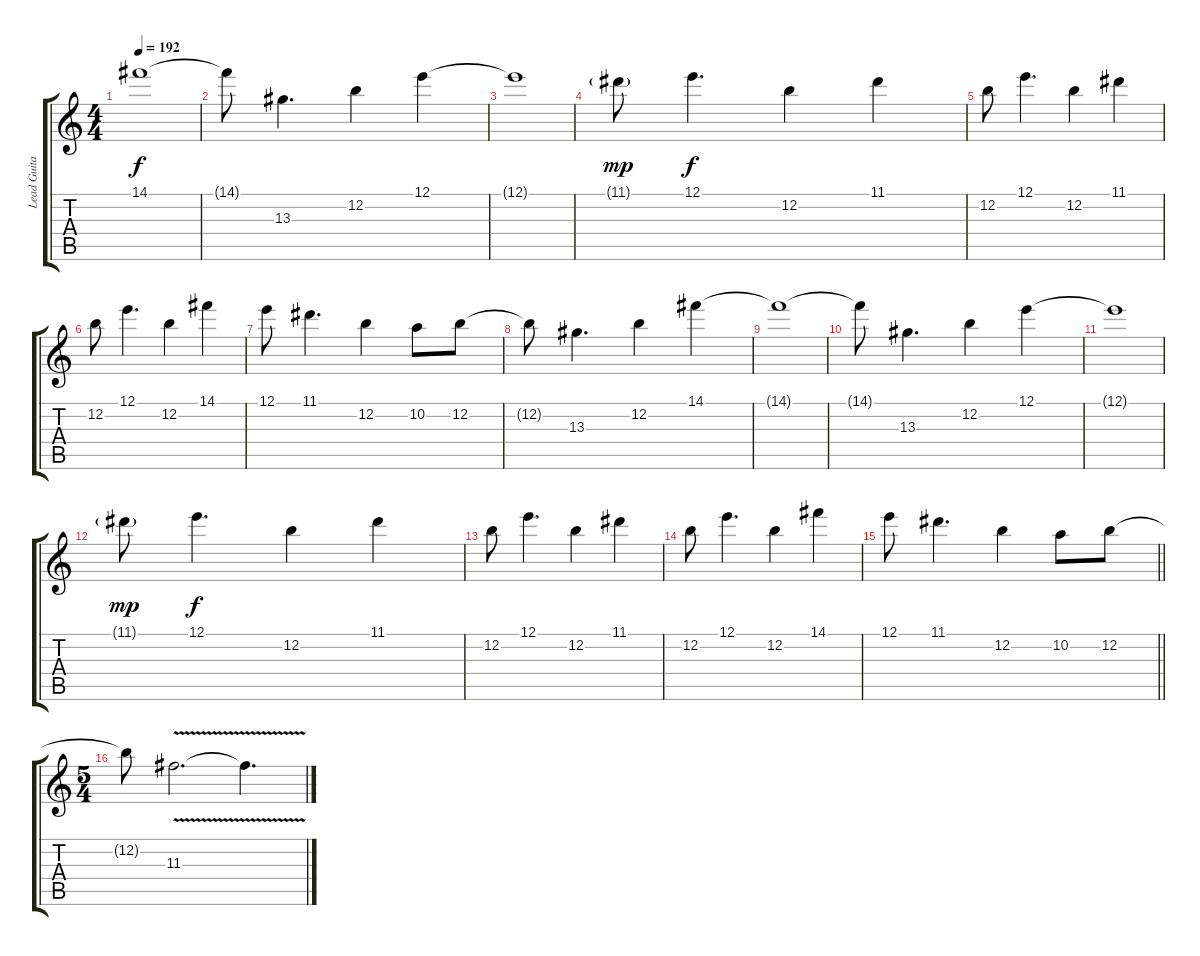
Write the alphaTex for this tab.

\track ("Lead Guitar" "Lead Guita") {instrument overdrivenguitar}
\staff {score tabs}
\tuning (E4 B3 G3 D3 A2 E2) {hide}
\ts (4 4)
\tempo 192
\clef g2
\ks c
14.1{t}.1{dy f} |
14.1{t}.8 13.3.4{d} 12.2.4 12.1.4 |
12.1{t}.1 |
11.1{g}.8{dy mp} 12.1.4{d dy f} 12.2.4 11.1.4 |
12.2.8 12.1.4{d} 12.2.4 11.1.4 |
12.2.8 12.1.4{d} 12.2.4 14.1.4 |
12.1.8 11.1.4{d} 12.2.4 10.2.8 12.2.8 |
12.2{t}.8 13.3.4{d} 12.2.4 14.1.4 |
14.1{t}.1 |
14.1{t}.8 13.3.4{d} 12.2.4 12.1.4 |
12.1{t}.1 |
11.1{g}.8{dy mp} 12.1.4{d dy f} 12.2.4 11.1.4 |
12.2.8 12.1.4{d} 12.2.4 11.1.4 |
12.2.8 12.1.4{d} 12.2.4 14.1.4 |
\barLineRight lightlight
12.1.8 11.1.4{d} 12.2.4 10.2.8 12.2.8 |
\ts (5 4)
12.2{t}.8 11.3{v}.2{d} 11.3{t}.4{d}
